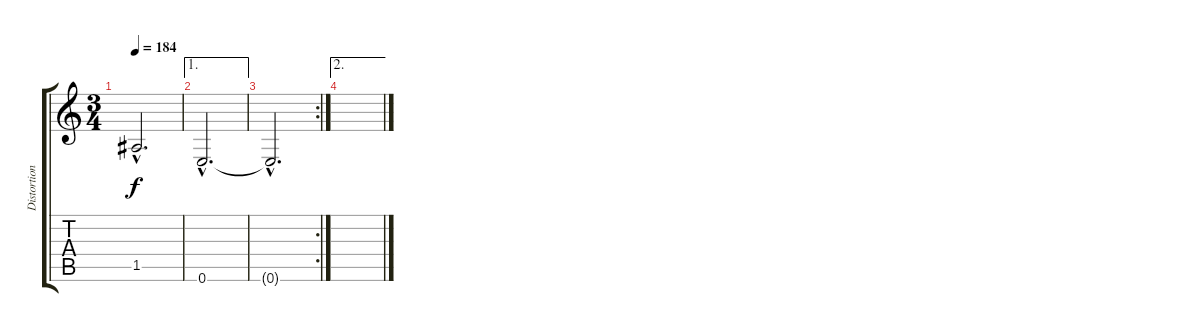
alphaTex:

\track ("Distortion Guitar" "Distortion") {instrument distortionguitar}
\staff {score tabs}
\tuning (E4 B3 G3 D3 A2 E2) {hide}
\ts (3 4)
\tempo 184
\clef g2
\ks c
1.5{hac t}.2{d dy f} |
\ae 1
0.6{hac}.2{d} |
\rc 2
0.6{hac t}.2{d} |
\ae 2
